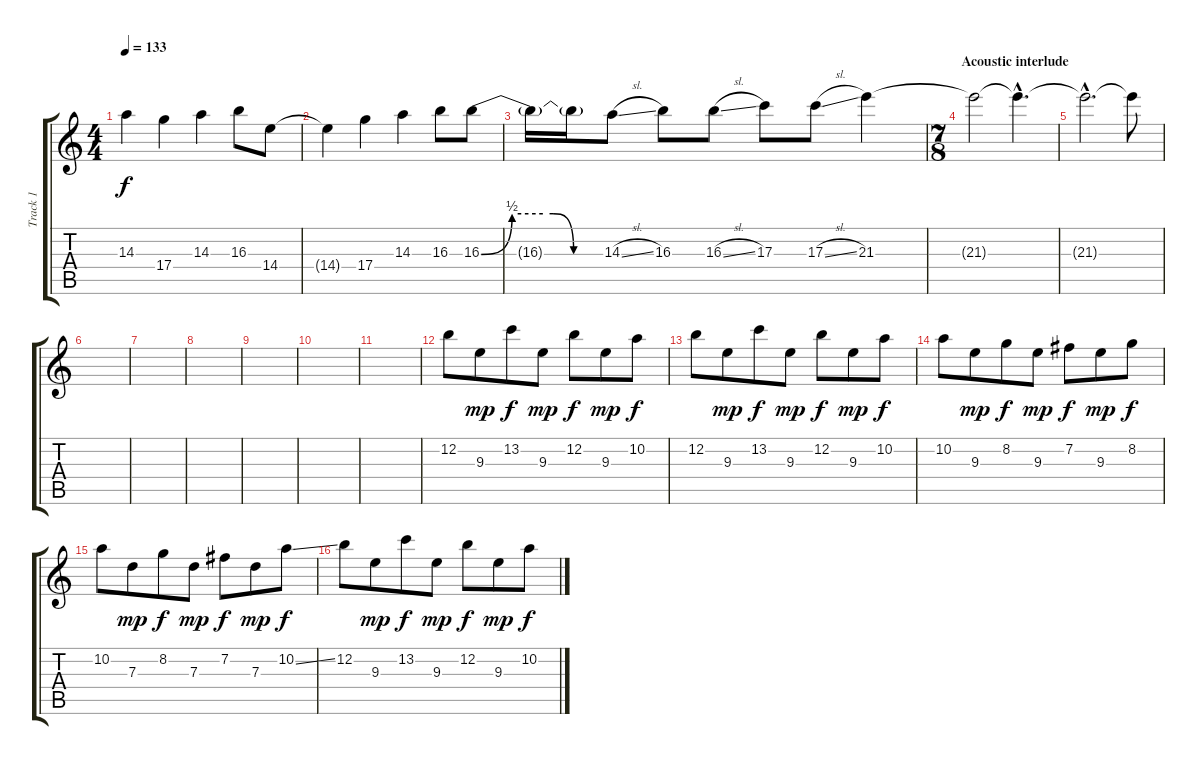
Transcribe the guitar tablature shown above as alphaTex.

\track ("Track 1" "Track 1") {instrument distortionguitar}
\staff {score tabs}
\tuning (E4 B3 G3 D3 A2 E2) {hide}
\ts (4 4)
\tempo 133
\clef g2
\ks c
14.3{t}.4{dy f} 17.4.4 14.3.4 16.3.8 14.4.8 |
14.4{t}.4 17.4.4 14.3.4 16.3.8 16.3{be (custom 0 0 15 2 30 2 35 2 45 0 60 0)}.8 |
16.3{t}.16 16.3{t}.16 14.3{sl}.8 16.3.8 16.3{sl}.8 17.3.8 17.3{sl}.8 21.3.4{volume 5} |
\ts (7 8)
\section ("" "Acoustic interlude")
21.3{t}.2 21.3{hac t}.4{d} |
21.3{hac t}.2{d} 21.3{t}.8 |
|
|
|
|
|
|
12.2.8{volume 10 instrument electricguitarjazz} 9.3.8{dy mp} 13.2.8{dy f} 9.3.8{dy mp} 12.2.8{dy f} 9.3.8{dy mp} 10.2.8{dy f} |
12.2.8 9.3.8{dy mp} 13.2.8{dy f} 9.3.8{dy mp} 12.2.8{dy f} 9.3.8{dy mp} 10.2.8{dy f} |
10.2.8 9.3.8{dy mp} 8.2.8{dy f} 9.3.8{dy mp} 7.2.8{dy f} 9.3.8{dy mp} 8.2.8{dy f} |
10.2.8 7.3.8{dy mp} 8.2.8{dy f} 7.3.8{dy mp} 7.2.8{dy f} 7.3.8{dy mp} 10.2{ss}.8{dy f} |
12.2.8{volume 10 instrument electricguitarjazz} 9.3.8{dy mp} 13.2.8{dy f} 9.3.8{dy mp} 12.2.8{dy f} 9.3.8{dy mp} 10.2.8{dy f}
